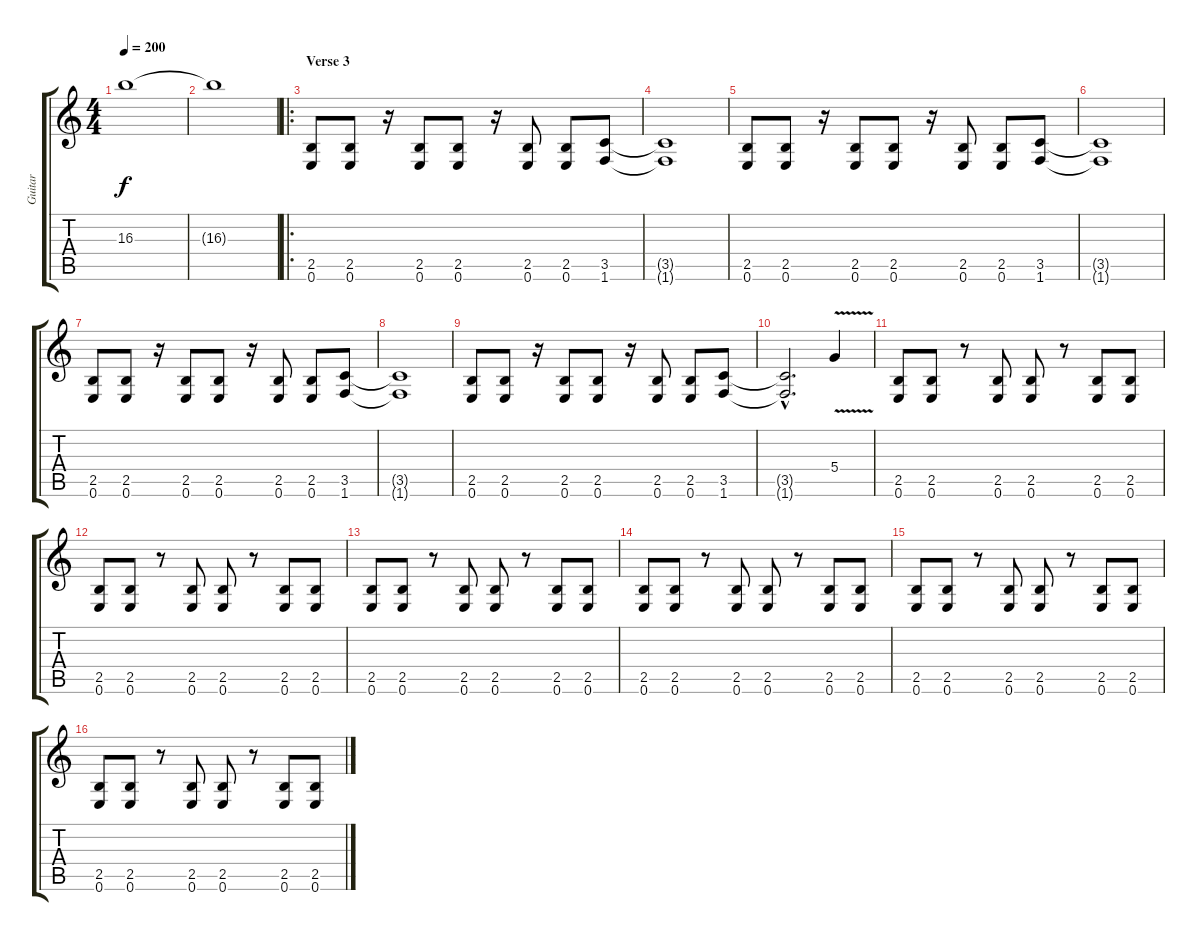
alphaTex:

\track ("Guitar" "Guitar") {instrument overdrivenguitar}
\staff {score tabs}
\tuning (E4 B3 G3 D3 A2 E2) {hide}
\ts (4 4)
\tempo 200
\clef g2
\ks c
16.3{t}.1{dy f} |
16.3{t}.1 |
\ro
\section ("" "Verse 3")
(2.5 0.6).8 (2.5 0.6).8 r.16 (2.5 0.6).8 (2.5 0.6).8 r.16 (2.5 0.6).8 (2.5 0.6).8 (3.5 1.6).8 |
(3.5{t} 1.6{t}).1 |
(2.5 0.6).8 (2.5 0.6).8 r.16 (2.5 0.6).8 (2.5 0.6).8 r.16 (2.5 0.6).8 (2.5 0.6).8 (3.5 1.6).8 |
(3.5{t} 1.6{t}).1 |
(2.5 0.6).8 (2.5 0.6).8 r.16 (2.5 0.6).8 (2.5 0.6).8 r.16 (2.5 0.6).8 (2.5 0.6).8 (3.5 1.6).8 |
(3.5{t} 1.6{t}).1 |
(2.5 0.6).8 (2.5 0.6).8 r.16 (2.5 0.6).8 (2.5 0.6).8 r.16 (2.5 0.6).8 (2.5 0.6).8 (3.5 1.6).8 |
(3.5{hac t} 1.6{hac t}).2{d} 5.4{v}.4 |
(2.5 0.6).8 (2.5 0.6).8 r.8 (2.5 0.6).8 (2.5 0.6).8 r.8 (2.5 0.6).8 (2.5 0.6).8 |
(2.5 0.6).8 (2.5 0.6).8 r.8 (2.5 0.6).8 (2.5 0.6).8 r.8 (2.5 0.6).8 (2.5 0.6).8 |
(2.5 0.6).8 (2.5 0.6).8 r.8 (2.5 0.6).8 (2.5 0.6).8 r.8 (2.5 0.6).8 (2.5 0.6).8 |
(2.5 0.6).8 (2.5 0.6).8 r.8 (2.5 0.6).8 (2.5 0.6).8 r.8 (2.5 0.6).8 (2.5 0.6).8 |
(2.5 0.6).8 (2.5 0.6).8 r.8 (2.5 0.6).8 (2.5 0.6).8 r.8 (2.5 0.6).8 (2.5 0.6).8 |
(2.5 0.6).8 (2.5 0.6).8 r.8 (2.5 0.6).8 (2.5 0.6).8 r.8 (2.5 0.6).8 (2.5 0.6).8
